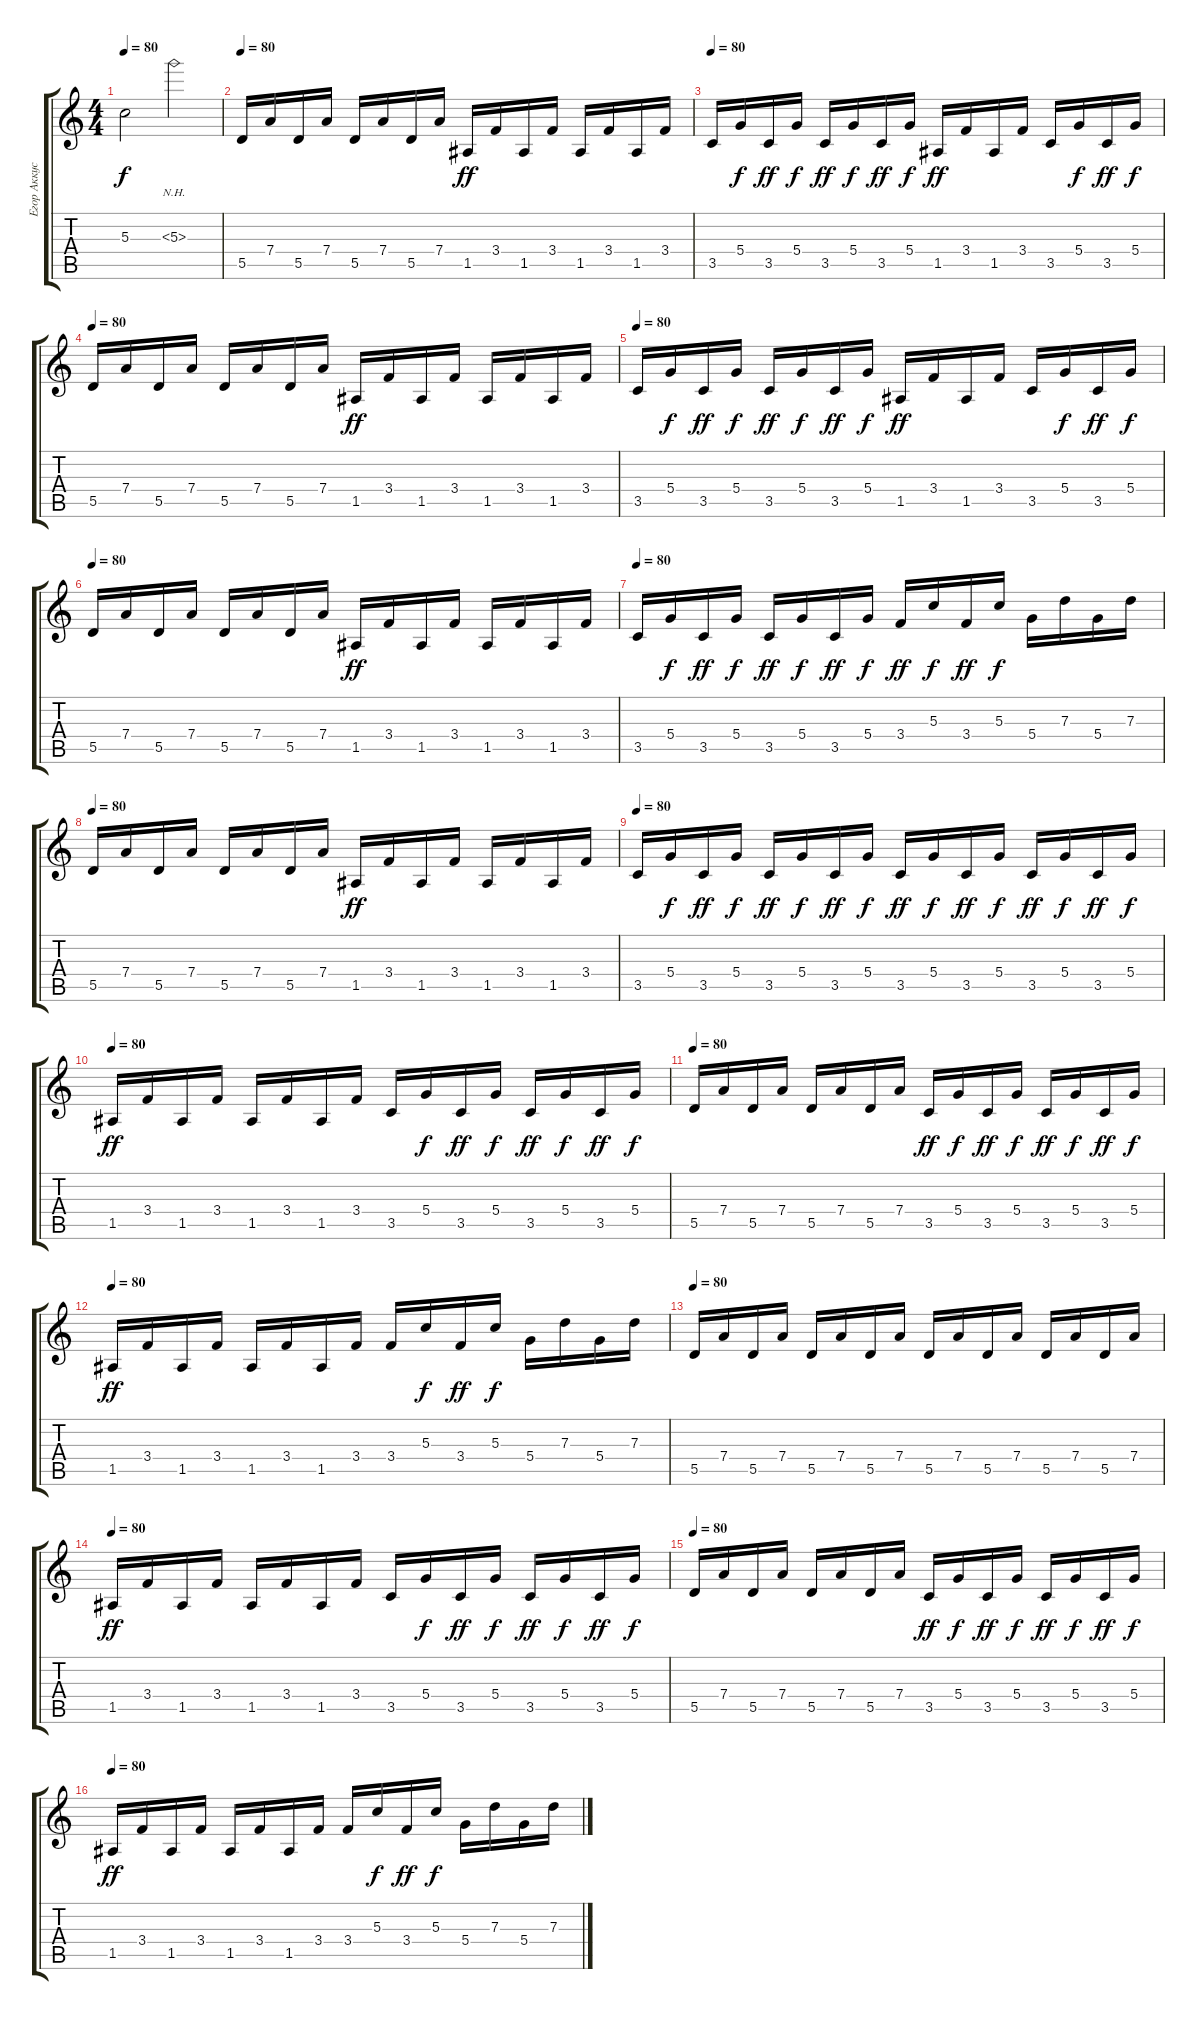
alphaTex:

\track ("Егор Аккустика" "Егор Аккус") {instrument acousticguitarsteel}
\staff {score tabs}
\tuning (E4 B3 G3 D3 A2 E2) {hide}
\ts (4 4)
\tempo 80
\clef g2
\ks c
5.3{t}.2{dy f} 5.3{nh}.2 |
\tempo 80
5.5.16 7.4.16 5.5.16 7.4.16 5.5.16 7.4.16 5.5.16 7.4.16 1.5.16{dy ff} 3.4.16 1.5.16 3.4.16 1.5.16 3.4.16 1.5.16 3.4.16 |
\tempo 80
3.5.16 5.4.16{dy f} 3.5.16{dy ff} 5.4.16{dy f} 3.5.16{dy ff} 5.4.16{dy f} 3.5.16{dy ff} 5.4.16{dy f} 1.5.16{dy ff} 3.4.16 1.5.16 3.4.16 3.5.16 5.4.16{dy f} 3.5.16{dy ff} 5.4.16{dy f} |
\tempo 80
5.5.16 7.4.16 5.5.16 7.4.16 5.5.16 7.4.16 5.5.16 7.4.16 1.5.16{dy ff} 3.4.16 1.5.16 3.4.16 1.5.16 3.4.16 1.5.16 3.4.16 |
\tempo 80
3.5.16 5.4.16{dy f} 3.5.16{dy ff} 5.4.16{dy f} 3.5.16{dy ff} 5.4.16{dy f} 3.5.16{dy ff} 5.4.16{dy f} 1.5.16{dy ff} 3.4.16 1.5.16 3.4.16 3.5.16 5.4.16{dy f} 3.5.16{dy ff} 5.4.16{dy f} |
\tempo 80
5.5.16 7.4.16 5.5.16 7.4.16 5.5.16 7.4.16 5.5.16 7.4.16 1.5.16{dy ff} 3.4.16 1.5.16 3.4.16 1.5.16 3.4.16 1.5.16 3.4.16 |
\tempo 80
3.5.16 5.4.16{dy f} 3.5.16{dy ff} 5.4.16{dy f} 3.5.16{dy ff} 5.4.16{dy f} 3.5.16{dy ff} 5.4.16{dy f} 3.4.16{dy ff} 5.3.16{dy f} 3.4.16{dy ff} 5.3.16{dy f} 5.4.16 7.3.16 5.4.16 7.3.16 |
\tempo 80
5.5.16 7.4.16 5.5.16 7.4.16 5.5.16 7.4.16 5.5.16 7.4.16 1.5.16{dy ff} 3.4.16 1.5.16 3.4.16 1.5.16 3.4.16 1.5.16 3.4.16 |
\tempo 80
3.5.16 5.4.16{dy f} 3.5.16{dy ff} 5.4.16{dy f} 3.5.16{dy ff} 5.4.16{dy f} 3.5.16{dy ff} 5.4.16{dy f} 3.5.16{dy ff} 5.4.16{dy f} 3.5.16{dy ff} 5.4.16{dy f} 3.5.16{dy ff} 5.4.16{dy f} 3.5.16{dy ff} 5.4.16{dy f} |
\tempo 80
1.5.16{dy ff} 3.4.16 1.5.16 3.4.16 1.5.16 3.4.16 1.5.16 3.4.16 3.5.16 5.4.16{dy f} 3.5.16{dy ff} 5.4.16{dy f} 3.5.16{dy ff} 5.4.16{dy f} 3.5.16{dy ff} 5.4.16{dy f} |
\tempo 80
5.5.16 7.4.16 5.5.16 7.4.16 5.5.16 7.4.16 5.5.16 7.4.16 3.5.16{dy ff} 5.4.16{dy f} 3.5.16{dy ff} 5.4.16{dy f} 3.5.16{dy ff} 5.4.16{dy f} 3.5.16{dy ff} 5.4.16{dy f} |
\tempo 80
1.5.16{dy ff} 3.4.16 1.5.16 3.4.16 1.5.16 3.4.16 1.5.16 3.4.16 3.4.16 5.3.16{dy f} 3.4.16{dy ff} 5.3.16{dy f} 5.4.16 7.3.16 5.4.16 7.3.16 |
\tempo 80
5.5.16 7.4.16 5.5.16 7.4.16 5.5.16 7.4.16 5.5.16 7.4.16 5.5.16 7.4.16 5.5.16 7.4.16 5.5.16 7.4.16 5.5.16 7.4.16 |
\tempo 80
1.5.16{dy ff} 3.4.16 1.5.16 3.4.16 1.5.16 3.4.16 1.5.16 3.4.16 3.5.16 5.4.16{dy f} 3.5.16{dy ff} 5.4.16{dy f} 3.5.16{dy ff} 5.4.16{dy f} 3.5.16{dy ff} 5.4.16{dy f} |
\tempo 80
5.5.16 7.4.16 5.5.16 7.4.16 5.5.16 7.4.16 5.5.16 7.4.16 3.5.16{dy ff} 5.4.16{dy f} 3.5.16{dy ff} 5.4.16{dy f} 3.5.16{dy ff} 5.4.16{dy f} 3.5.16{dy ff} 5.4.16{dy f} |
\tempo 80
1.5.16{dy ff} 3.4.16 1.5.16 3.4.16 1.5.16 3.4.16 1.5.16 3.4.16 3.4.16 5.3.16{dy f} 3.4.16{dy ff} 5.3.16{dy f} 5.4.16 7.3.16 5.4.16 7.3.16
